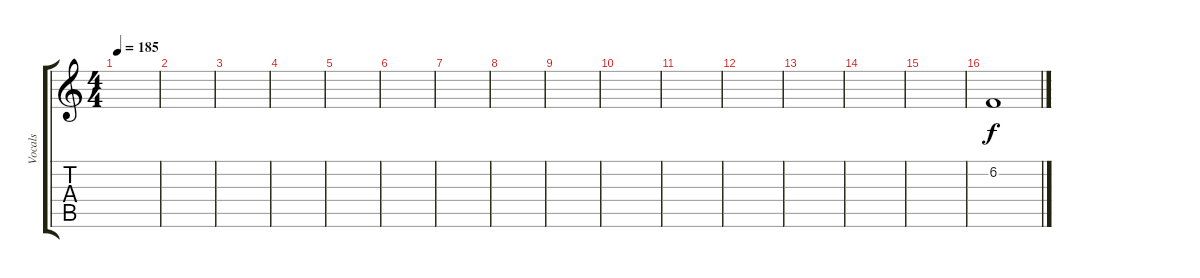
\track ("Vocals" "Vocals") {instrument trumpet}
\staff {score tabs}
\tuning (E4 B3 G3 D3 A2 E2) {hide}
\ts (4 4)
\tempo 185
\clef g2
\ks c
|
|
|
|
|
|
|
|
|
|
|
|
|
|
|
6.2.1
